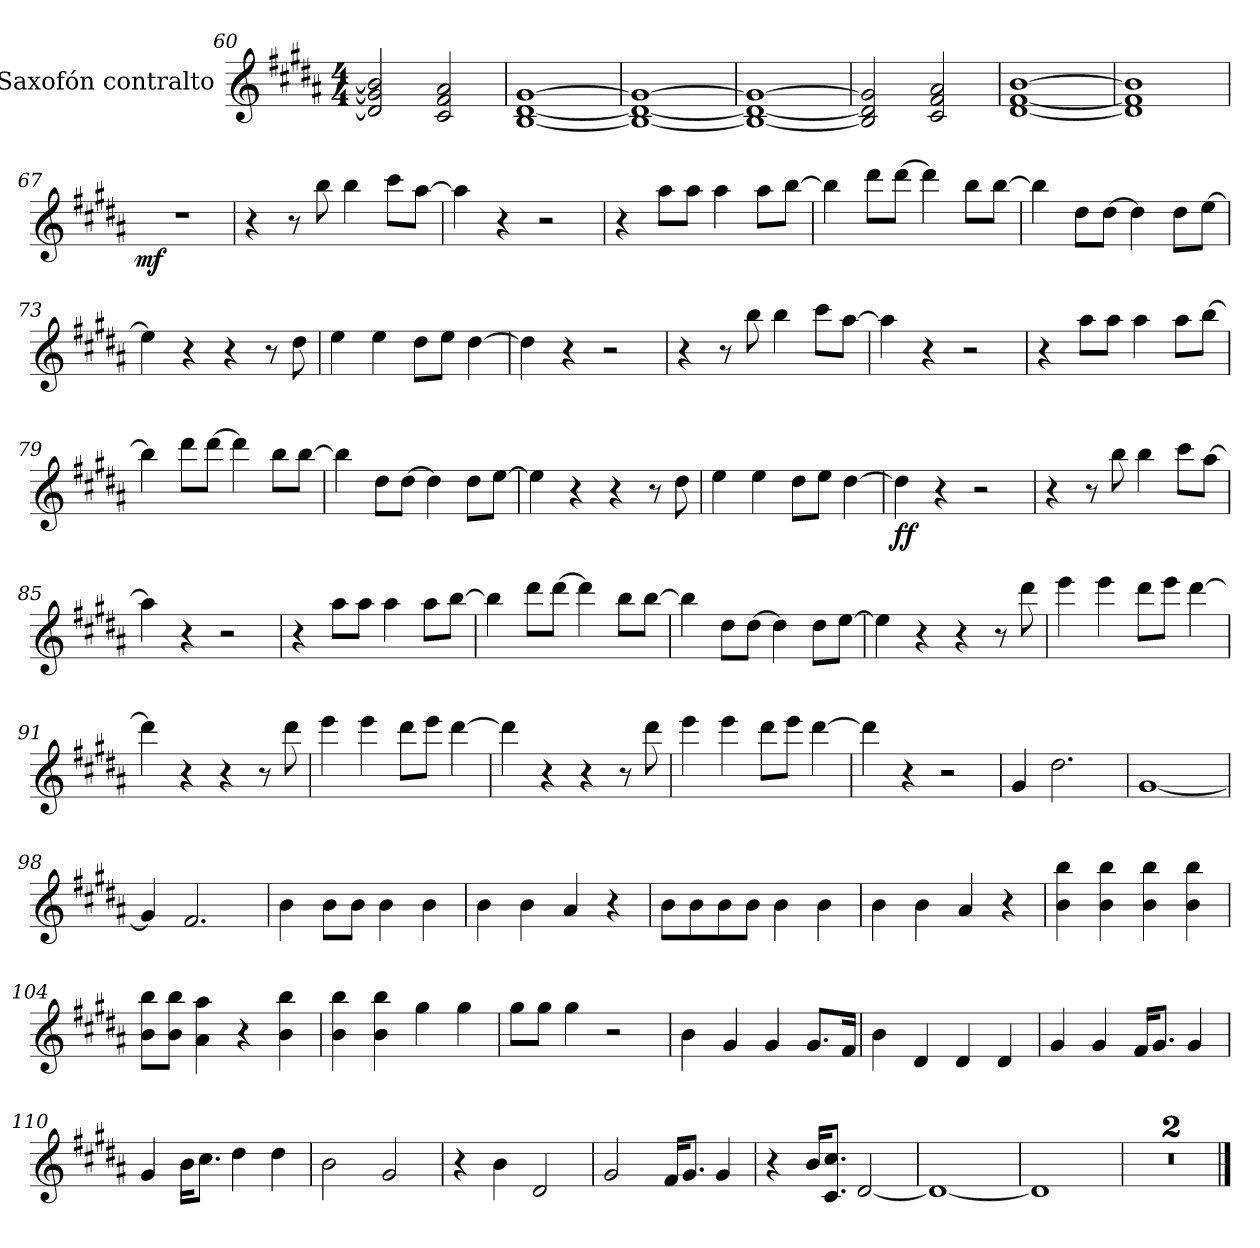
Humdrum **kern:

**kern	**dynam
*part1	*part1
*staff1	*staff1
*I"Saxofón contralto	*
*I'Sax. Ctrl.	*
*clefG2	*
*ITrd5c9	*
*k[f#c#]	*
*M4/4	*
=60	=60
2F#/] 2B/] 2d/]	.
2E/ 2A/ 2c#/	.
=61	=61
[1D [1F# [1B	.
=62	=62
1D_ 1F#_ 1B_	.
=63	=63
1D_ 1F#_ 1B_	.
=64	=64
2D/] 2F#/] 2B/]	.
2E/ 2A/ 2c#/	.
=65	=65
[1F# [1A [1d	.
=66	=66
1F#] 1A] 1d]	.
=67	=67
!	!LO:DY:b
1r	mf
!!LO:LB:g=z
=68	=68
4r	.
8r	.
8dd\	.
4dd\	.
8ee\L	.
[8cc#\J	.
=69	=69
4cc#\]	.
4r	.
2r	.
=70	=70
4r	.
8cc#\L	.
8cc#\J	.
4cc#\	.
8cc#\L	.
[8dd\J	.
=71	=71
4dd\]	.
8ff#\L	.
[8ff#\J	.
4ff#\]	.
8dd\L	.
[8dd\J	.
=72	=72
4dd\]	.
8f#\L	.
[8f#\J	.
4f#\]	.
8f#\L	.
[8g\J	.
=73	=73
4g\]	.
4r	.
4r	.
8r	.
8f#\	.
=74	=74
4g\	.
4g\	.
8f#\L	.
8g\J	.
[4f#\	.
!!LO:LB:g=z
=75	=75
4f#\]	.
4r	.
2r	.
=76	=76
4r	.
8r	.
8dd\	.
4dd\	.
8ee\L	.
[8cc#\J	.
=77	=77
4cc#\]	.
4r	.
2r	.
=78	=78
4r	.
8cc#\L	.
8cc#\J	.
4cc#\	.
8cc#\L	.
[8dd\J	.
=79	=79
4dd\]	.
8ff#\L	.
[8ff#\J	.
4ff#\]	.
8dd\L	.
[8dd\J	.
=80	=80
4dd\]	.
8f#\L	.
[8f#\J	.
4f#\]	.
8f#\L	.
[8g\J	.
=81	=81
4g\]	.
4r	.
4r	.
8r	.
8f#\	.
!!LO:PB:g=z
=82	=82
4g\	.
4g\	.
8f#\L	.
8g\J	.
[4f#\	.
=83	=83
!	!LO:DY:b
4f#\]	ff
4r	.
2r	.
=84	=84
4r	.
8r	.
8dd\	.
4dd\	.
8ee\L	.
[8cc#\J	.
=85	=85
4cc#\]	.
4r	.
2r	.
=86	=86
4r	.
8cc#\L	.
8cc#\J	.
4cc#\	.
8cc#\L	.
[8dd\J	.
=87	=87
4dd\]	.
8ff#\L	.
[8ff#\J	.
4ff#\]	.
8dd\L	.
[8dd\J	.
=88	=88
4dd\]	.
8f#\L	.
[8f#\J	.
4f#\]	.
8f#\L	.
[8g\J	.
!!LO:LB:g=z
=89	=89
4g\]	.
4r	.
4r	.
8r	.
8ff#\	.
=90	=90
4gg\	.
4gg\	.
8ff#\L	.
8gg\J	.
[4ff#\	.
=91	=91
4ff#\]	.
4r	.
4r	.
8r	.
8ff#\	.
=92	=92
4gg\	.
4gg\	.
8ff#\L	.
8gg\J	.
[4ff#\	.
=93	=93
4ff#\]	.
4r	.
4r	.
8r	.
8ff#\	.
=94	=94
4gg\	.
4gg\	.
8ff#\L	.
8gg\J	.
[4ff#\	.
=95	=95
4ff#\]	.
4r	.
2r	.
!!LO:LB:g=z
=96	=96
4B/	.
2.f#\	.
=97	=97
[1B	.
=98	=98
4B/]	.
2.A/	.
=99	=99
4d\	.
8d\L	.
8d\J	.
4d\	.
4d\	.
=100	=100
4d\	.
4d\	.
4c#/	.
4r	.
=101	=101
8d\L	.
8d\	.
8d\	.
8d\J	.
4d\	.
4d\	.
=102	=102
4d\	.
4d\	.
4c#/	.
4r	.
=103	=103
4d\ 4dd\	.
4d\ 4dd\	.
4d\ 4dd\	.
4d\ 4dd\	.
=104	=104
8d\ 8dd\L	.
8d\ 8dd\J	.
4c#\ 4cc#\	.
4r	.
4d\ 4dd\	.
!!LO:LB:g=z
=105	=105
4d\ 4dd\	.
4d\ 4dd\	.
4b\	.
4b\	.
=106	=106
8b\L	.
8b\J	.
4b\	.
2r	.
=107	=107
4d\	.
4B/	.
4B/	.
8.B/L	.
16A/Jk	.
=108	=108
4d\	.
4F#/	.
4F#/	.
4F#/	.
=109	=109
4B/	.
4B/	.
16A/KL	.
8.B/J	.
4B/	.
=110	=110
4B/	.
16d\KL	.
8.e\J	.
4f#\	.
4f#\	.
=111	=111
2d\	.
2B/	.
=112	=112
4r	.
4d\	.
2F#/	.
=113	=113
2B/	.
16A/KL	.
8.B/J	.
4B/	.
!!LO:LB:g=z
=114	=114
4r	.
16d/KL	.
8.E/ 8.e/J	.
[2F#/	.
=115	=115
1F#_	.
=116	=116
1F#]	.
=117	=117
1r	.
=118	=118
1r	.
==	==
*-	*-
